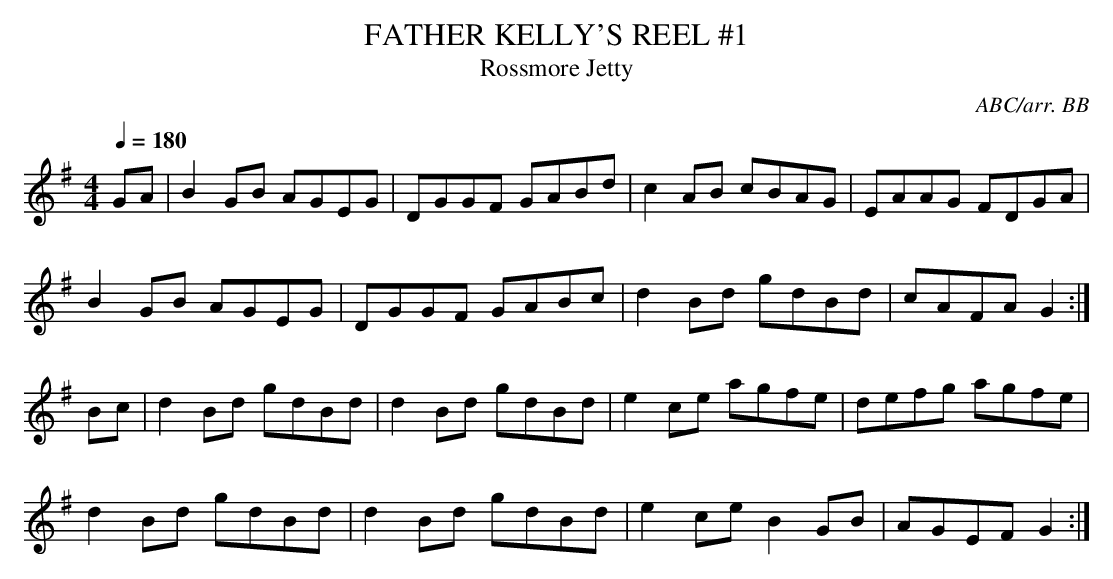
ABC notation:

X:1
T:FATHER KELLY'S REEL #1
T:Rossmore Jetty
C:ABC/arr. BB
M:4/4
L:1/8
Q:1/4=180
K:G
GA|B2GB AGEG|DGGF GABd|c2AB cBAG|EAAG FDGA|
B2GB AGEG|DGGF GABc|d2Bd gdBd|cAFA G2 :|
Bc|d2Bd gdBd|d2Bd gdBd|e2ce agfe|defg agfe|
d2Bd gdBd|d2Bd gdBd|e2ce B2GB|AGEF G2 :|
